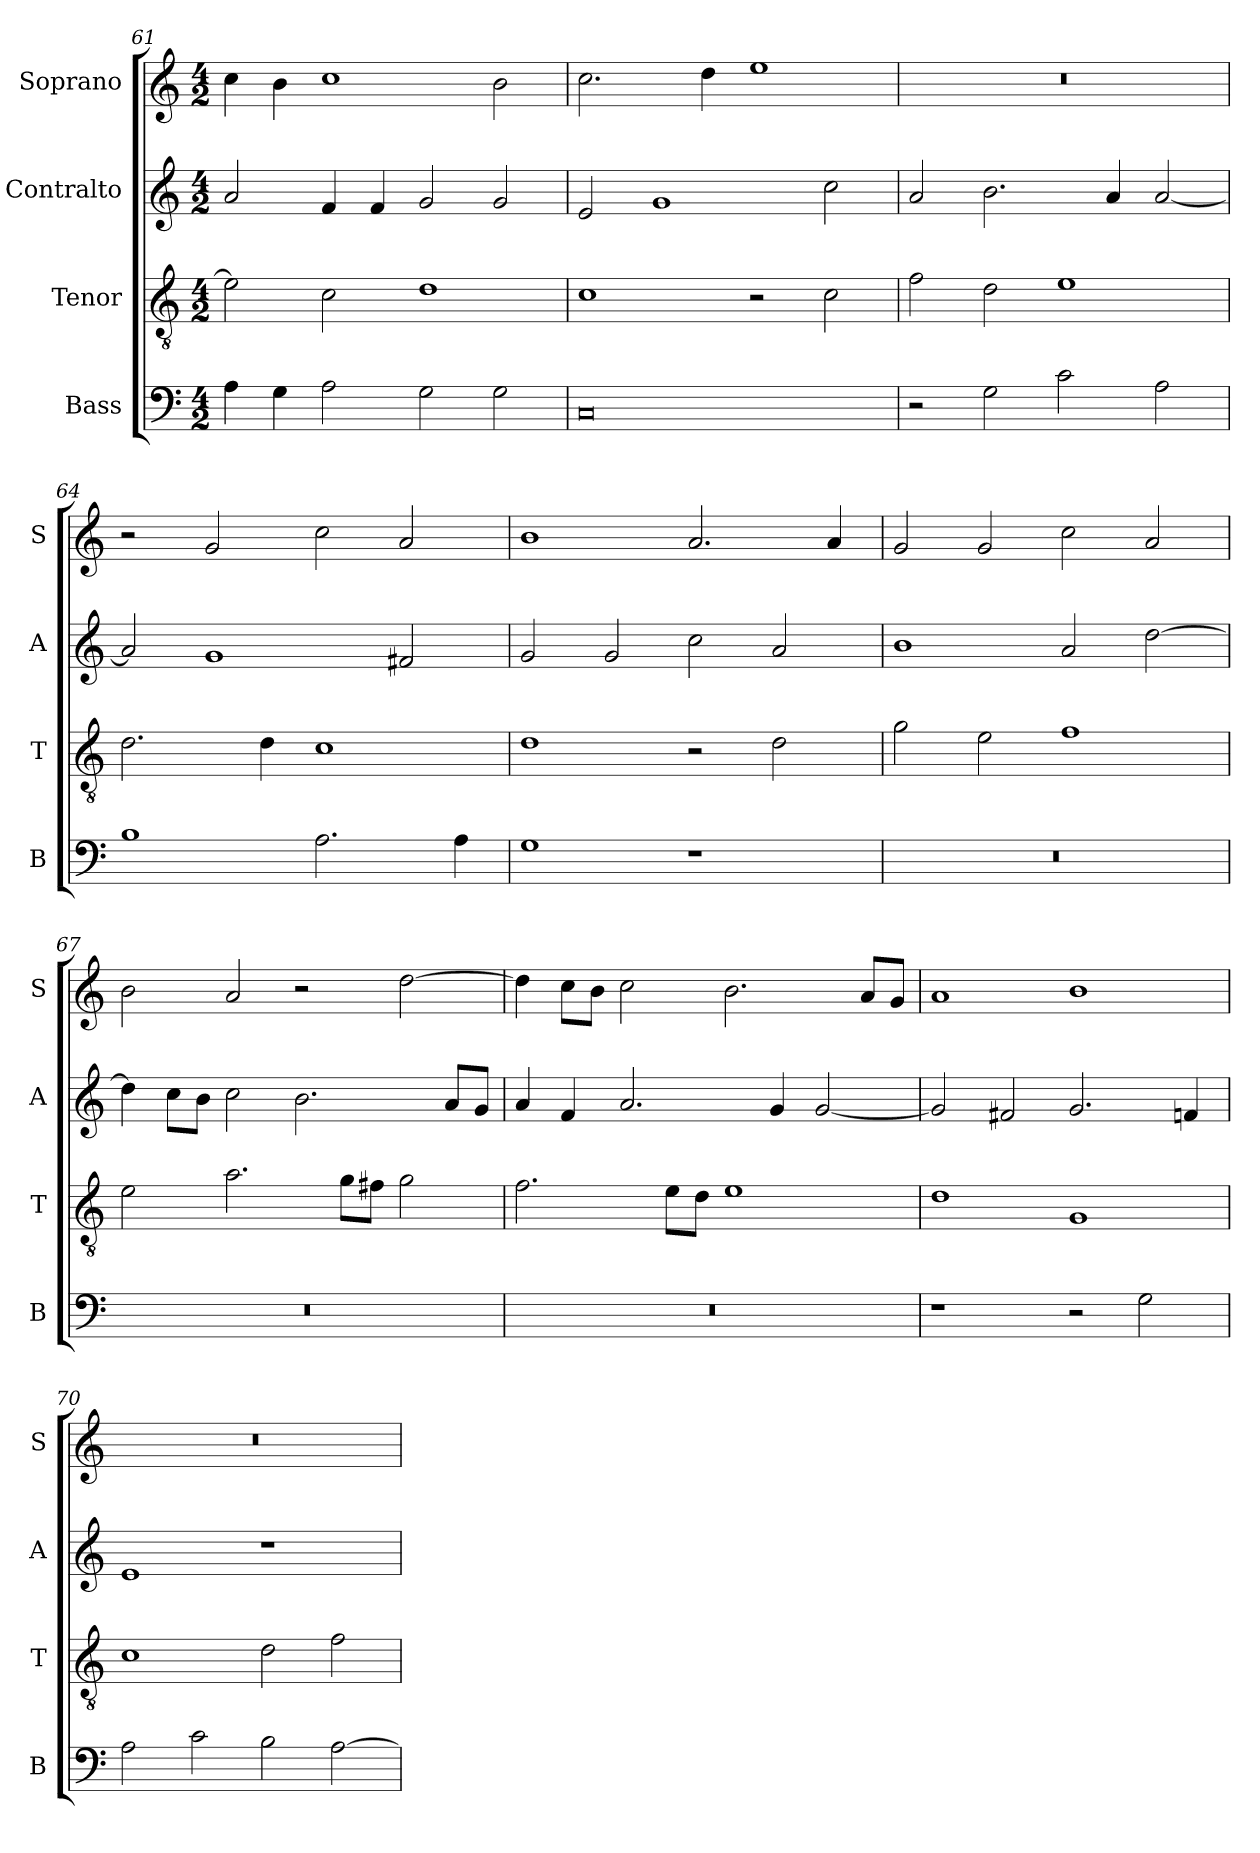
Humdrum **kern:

**kern	**kern	**kern	**kern
*part4	*part3	*part2	*part1
*staff4	*staff3	*staff2	*staff1
*I"Bass	*I"Tenor	*I"Contralto	*I"Soprano
*I'B	*I'T	*I'A	*I'S
*clefF4	*clefGv2	*clefG2	*clefG2
*k[]	*k[]	*k[]	*k[]
*C:ion	*C:ion	*C:ion	*C:ion
*M4/2	*M4/2	*M4/2	*M4/2
=61	=61	=61	=61
4A	2e]	2a	4cc
4G	.	.	4b
2A	2c	4f	1cc
.	.	4f	.
2G	1d	2g	.
2G	.	2g	2b
=62	=62	=62	=62
0C	1c	2e	2.cc
.	.	1g	.
.	.	.	4dd
.	2r	.	1ee
.	2c	2cc	.
=63	=63	=63	=63
2r	2f	2a	0r
2G	2d	2.b	.
2c	1e	.	.
.	.	4a	.
2A	.	[2a	.
=64	=64	=64	=64
1B	2.d	2a]	2r
.	.	1g	2g
.	4d	.	.
2.A	1c	.	2cc
.	.	2f#X	2a
4A	.	.	.
=65	=65	=65	=65
1G	1d	2g	1b
.	.	2g	.
1r	2r	2cc	2.a
.	2d	2a	.
.	.	.	4a
=66	=66	=66	=66
0r	2g	1b	2g
.	2e	.	2g
.	1f	2a	2cc
.	.	[2dd	2a
=67	=67	=67	=67
0r	2e	4dd]	2b
.	.	8cc\L	.
.	.	8b\J	.
.	2.a	2cc	2a
.	.	2.b	2r
.	8g\L	.	.
.	8f#X\J	.	.
.	2g	.	[2dd
.	.	8a/L	.
.	.	8g/J	.
=68	=68	=68	=68
0r	2.f	4a	4dd]
.	.	4f	8cc\L
.	.	.	8b\J
.	.	2.a	2cc
.	8e\L	.	.
.	8d\J	.	.
.	1e	.	2.b
.	.	4g	.
.	.	[2g	.
.	.	.	8a/L
.	.	.	8g/J
=69	=69	=69	=69
1r	1d	2g]	1a
.	.	2f#X	.
2r	1G	2.g	1b
2G	.	.	.
.	.	4fn	.
=70	=70	=70	=70
2A	1c	1e	0r
2c	.	.	.
2B	2d	1r	.
[2A	2f	.	.
=	=	=	=
*-	*-	*-	*-
